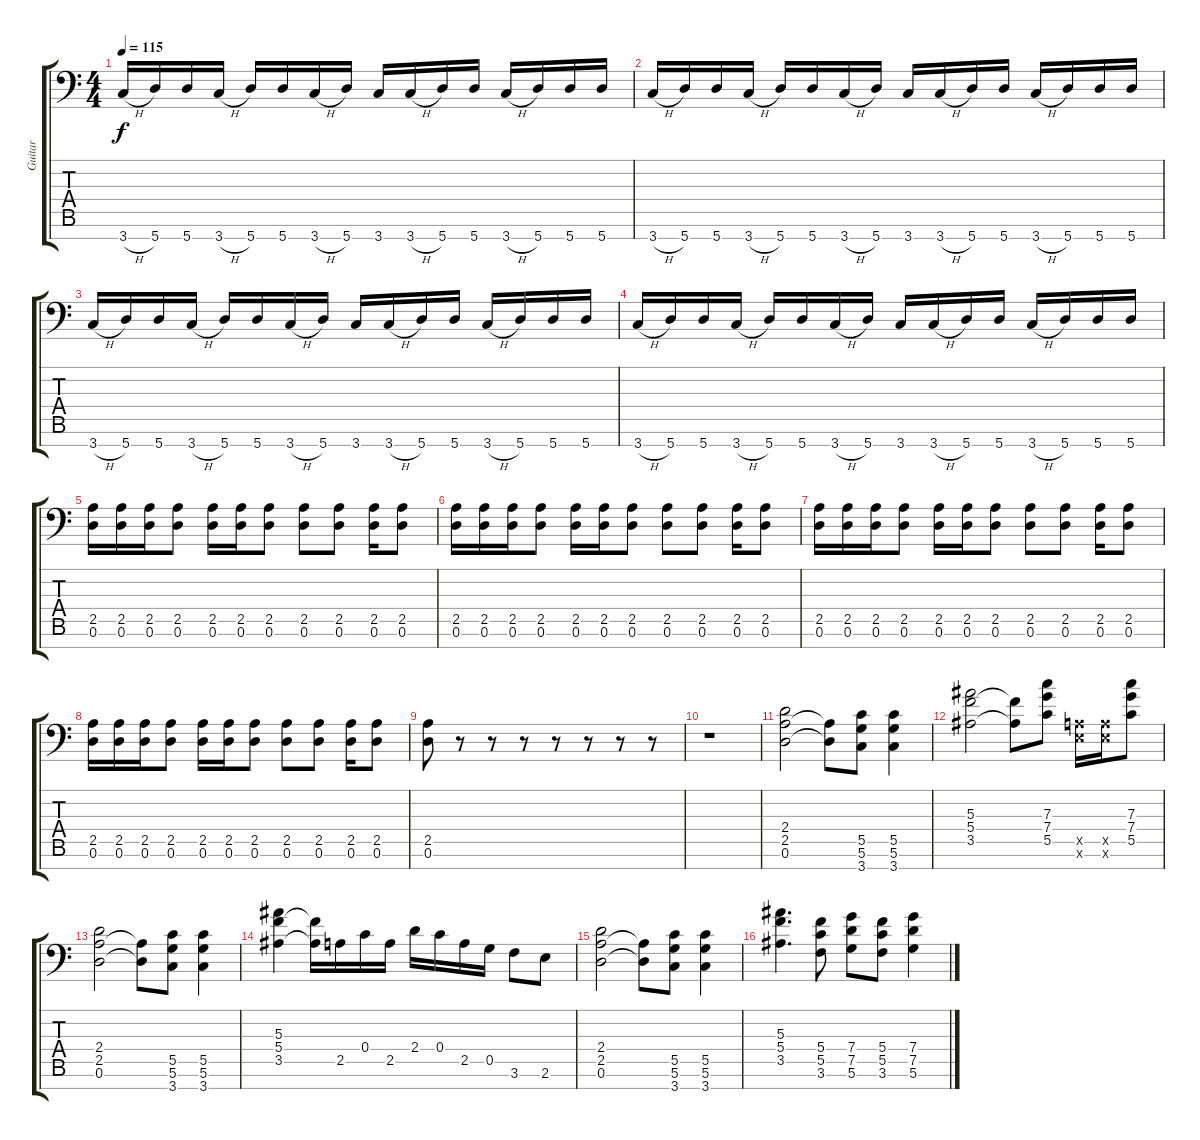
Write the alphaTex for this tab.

\track ("Guitar" "Guitar") {instrument distortionguitar}
\staff {score tabs}
\tuning (D4 A3 F3 C3 G2 D2 A1) {hide}
\ts (4 4)
\tempo 115
\clef f4
\ks c
3.7{h}.16{dy f} 5.7.16 5.7.16 3.7{h}.16 5.7.16 5.7.16 3.7{h}.16 5.7.16 3.7.16 3.7{h}.16 5.7.16 5.7.16 3.7{h}.16 5.7.16 5.7.16 5.7.16 |
3.7{h}.16 5.7.16 5.7.16 3.7{h}.16 5.7.16 5.7.16 3.7{h}.16 5.7.16 3.7.16 3.7{h}.16 5.7.16 5.7.16 3.7{h}.16 5.7.16 5.7.16 5.7.16 |
3.7{h}.16 5.7.16 5.7.16 3.7{h}.16 5.7.16 5.7.16 3.7{h}.16 5.7.16 3.7.16 3.7{h}.16 5.7.16 5.7.16 3.7{h}.16 5.7.16 5.7.16 5.7.16 |
3.7{h}.16 5.7.16 5.7.16 3.7{h}.16 5.7.16 5.7.16 3.7{h}.16 5.7.16 3.7.16 3.7{h}.16 5.7.16 5.7.16 3.7{h}.16 5.7.16 5.7.16 5.7.16 |
(2.5 0.6).16 (2.5 0.6).16 (2.5 0.6).16 (2.5 0.6).8 (2.5 0.6).16 (2.5 0.6).16 (2.5 0.6).8 (2.5 0.6).8 (2.5 0.6).8 (2.5 0.6).16 (2.5 0.6).8 |
(2.5 0.6).16 (2.5 0.6).16 (2.5 0.6).16 (2.5 0.6).8 (2.5 0.6).16 (2.5 0.6).16 (2.5 0.6).8 (2.5 0.6).8 (2.5 0.6).8 (2.5 0.6).16 (2.5 0.6).8 |
(2.5 0.6).16 (2.5 0.6).16 (2.5 0.6).16 (2.5 0.6).8 (2.5 0.6).16 (2.5 0.6).16 (2.5 0.6).8 (2.5 0.6).8 (2.5 0.6).8 (2.5 0.6).16 (2.5 0.6).8 |
(2.5 0.6).16 (2.5 0.6).16 (2.5 0.6).16 (2.5 0.6).8 (2.5 0.6).16 (2.5 0.6).16 (2.5 0.6).8 (2.5 0.6).8 (2.5 0.6).8 (2.5 0.6).16 (2.5 0.6).8 |
(2.5 0.6).8 r.8 r.8 r.8 r.8 r.8 r.8 r.8 |
r.1 |
(2.4 2.5 0.6).2 (2.5{t} 0.6{t}).8 (5.5 5.6 3.7).8 (5.5 5.6 3.7).4 |
(5.3 5.4 3.5).2 (5.4{t} 3.5{t}).8 (7.3 7.4 5.5).8 (2.5{x} 2.6{x}).16 (2.5{x} 2.6{x}).16 (7.3 7.4 5.5).8 |
(2.4 2.5 0.6).2 (2.5{t} 0.6{t}).8 (5.5 5.6 3.7).8 (5.5 5.6 3.7).4 |
(5.3 5.4 3.5).4 (5.4{t} 3.5{t}).16 2.5.16 0.4.16 2.5.16 2.4.16 0.4.16 2.5.16 0.5.16 3.6.8 2.6.8 |
(2.4 2.5 0.6).2 (2.5{t} 0.6{t}).8 (5.5 5.6 3.7).8 (5.5 5.6 3.7).4 |
(5.3 5.4 3.5).4{d} (5.4 5.5 3.6).8 (7.4 7.5 5.6).8 (5.4 5.5 3.6).8 (7.4 7.5 5.6).4
